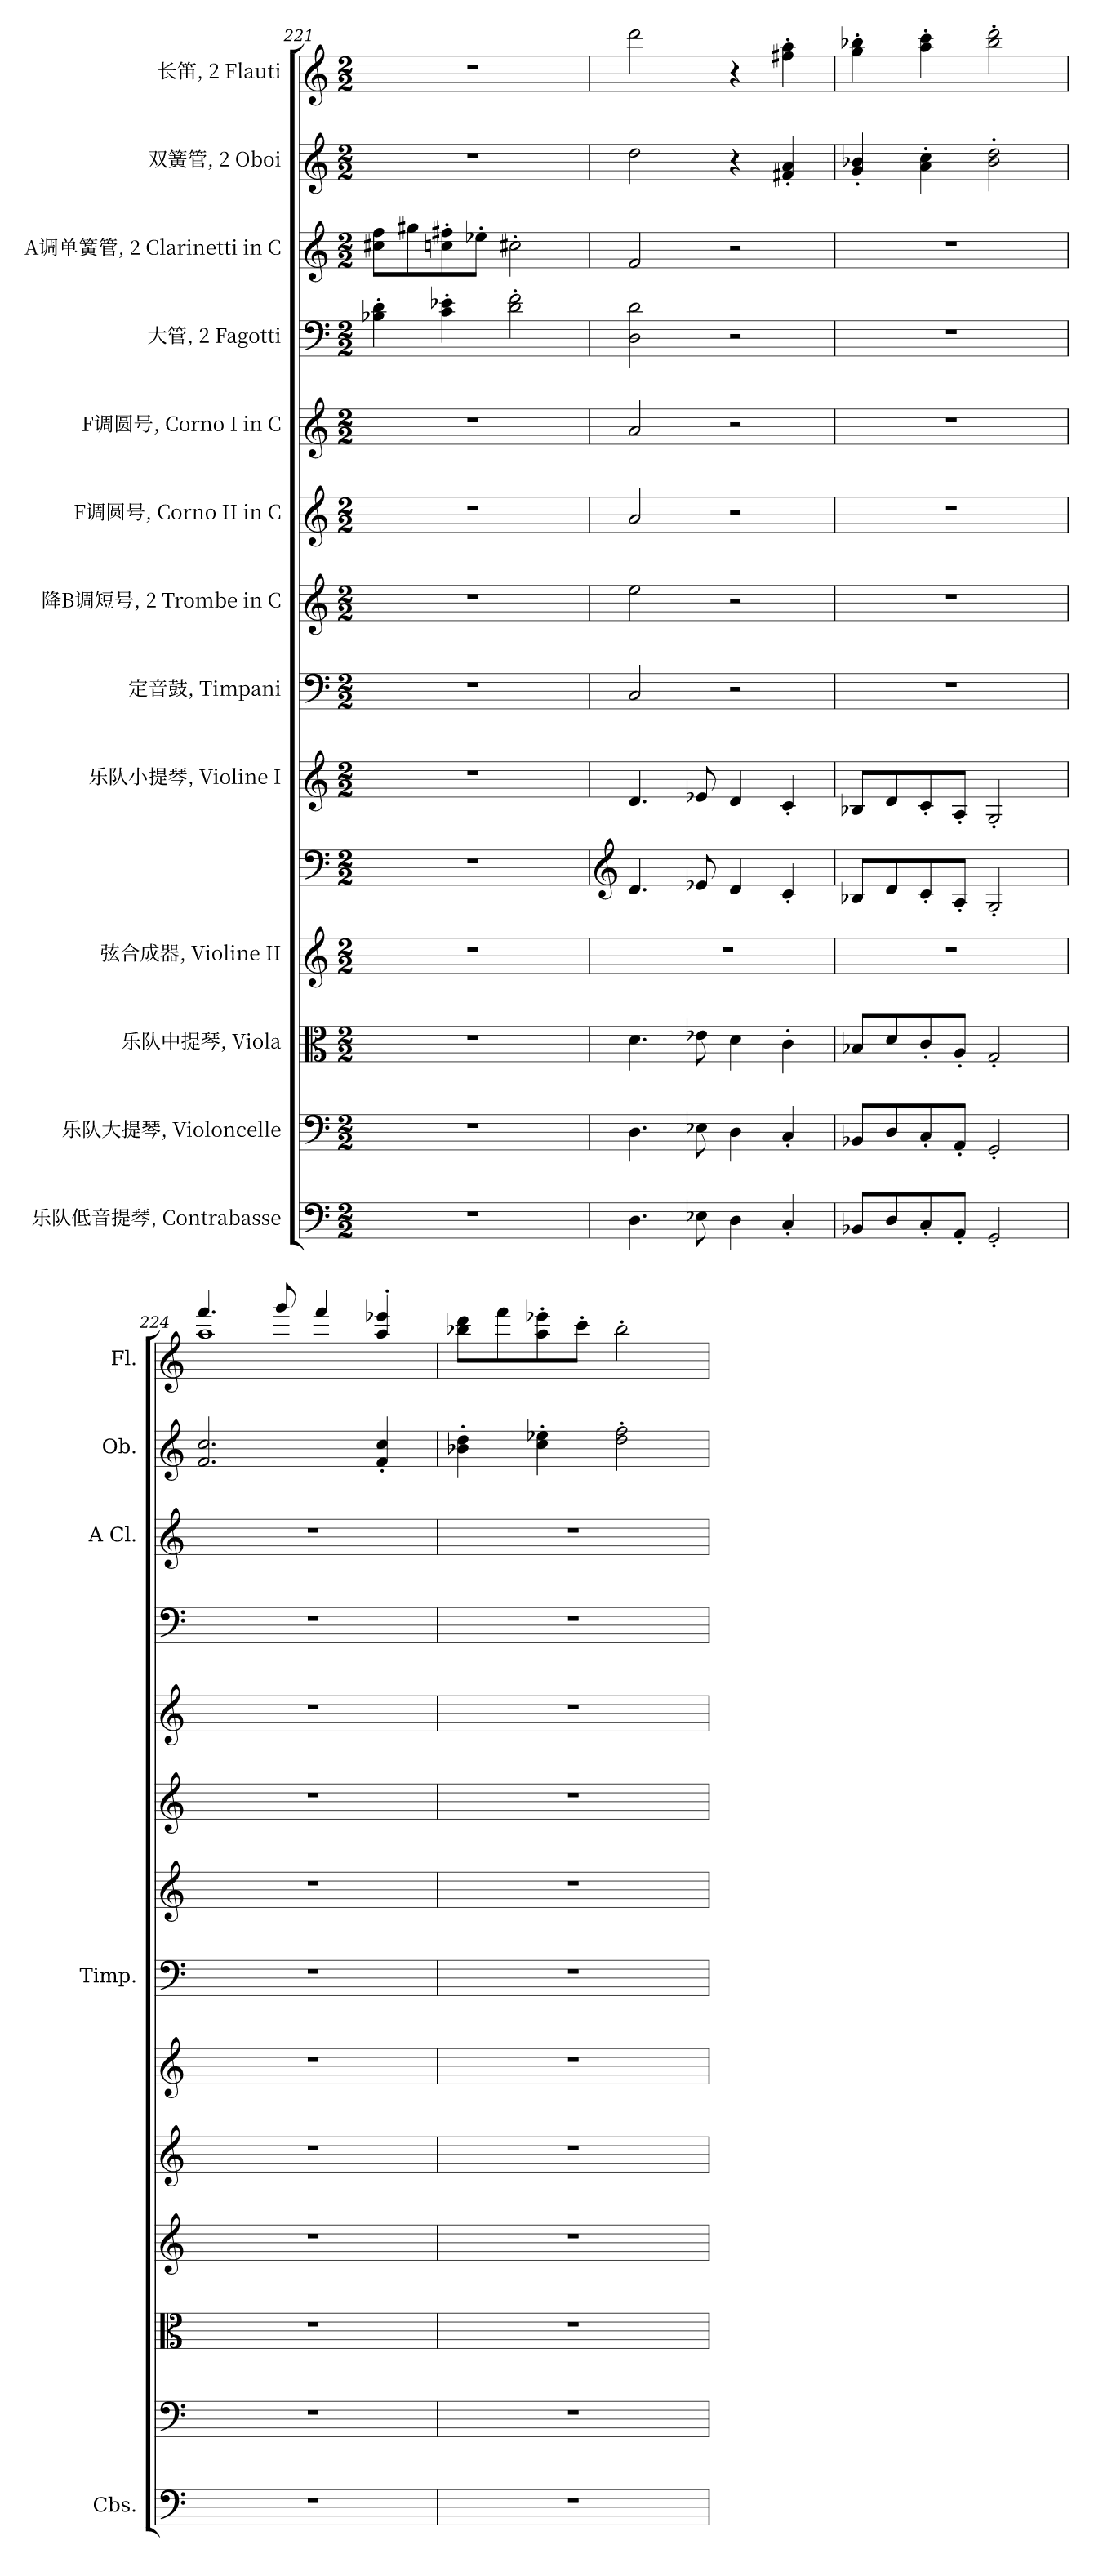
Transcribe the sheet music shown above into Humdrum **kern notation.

**kern	**kern	**kern	**kern	**kern	**kern	**kern	**kern	**kern	**kern	**kern	**kern	**kern	**kern
*part13	*part12	*part11	*part10	*part10	*part9	*part8	*part7	*part6	*part5	*part4	*part3	*part2	*part1
*staff14	*staff13	*staff12	*staff11	*staff10	*staff9	*staff8	*staff7	*staff6	*staff5	*staff4	*staff3	*staff2	*staff1
*I"乐队低音提琴, Contrabasse	*I"乐队大提琴, Violoncelle	*I"乐队中提琴, Viola	*I"弦合成器, Violine II	*	*I"乐队小提琴, Violine I	*I"定音鼓, Timpani	*I"降B调短号, 2 Trombe in C	*I"F调圆号, Corno II in C	*I"F调圆号, Corno I in C	*I"大管, 2 Fagotti	*I"A调单簧管, 2 Clarinetti in C	*I"双簧管, 2 Oboi	*I"长笛, 2 Flauti
*I'Cbs.	*	*	*	*	*	*I'Timp.	*	*	*	*	*I'A Cl.	*I'Ob.	*I'Fl.
*clefF4	*clefF4	*clefC3	*clefG2	*clefF4	*clefG2	*clefF4	*clefG2	*clefG2	*clefG2	*clefF4	*clefG2	*clefG2	*clefG2
*ITrd7c12	*	*	*	*	*	*	*ITrd1c2	*ITrd4c7	*ITrd4c7	*	*ITrd2c3	*	*
*k[]	*k[]	*k[]	*k[]	*k[]	*k[]	*k[]	*k[b-e-]	*k[b-]	*k[b-]	*k[]	*k[f#c#g#]	*k[]	*k[]
*M2/2	*M2/2	*M2/2	*M2/2	*M2/2	*M2/2	*M2/2	*M2/2	*M2/2	*M2/2	*M2/2	*M2/2	*M2/2	*M2/2
*MM239	*MM239	*MM239	*MM239	*MM239	*MM239	*MM239	*MM239	*MM239	*MM239	*MM239	*MM239	*MM239	*MM239
=221	=221	=221	=221	=221	=221	=221	=221	=221	=221	=221	=221	=221	=221
1r	1r	1r	1r	1r	1r	1r	1r	1r	1r	4B-X\' 4d\'	8a#X\ 8dd\L	1r	1r
.	.	.	.	.	.	.	.	.	.	.	8ee#X\	.	.
.	.	.	.	.	.	.	.	.	.	4c\' 4e-X\'	8an\' 8dd#X\'	.	.
.	.	.	.	.	.	.	.	.	.	.	8ccn'\J	.	.
.	.	.	.	.	.	.	.	.	.	2d\' 2f\'	2a#X'\	.	.
!!LO:PB:g=z
=222	=222	=222	=222	=222	=222	=222	=222	=222	=222	=222	=222	=222	=222
*	*	*	*	*clefG2	*	*	*	*	*	*	*	*	*
*	*	*	*	*	*	*	*	*	*	*	*	*	*MM242
4.DD\	4.D\	4.d\	1r	4.d/	4.d/	2C/	2dd\	2d/	2d/	2D\ 2d\	2d/	2dd\	2ddd\
8EE-X\	8E-X\	8e-X\	.	8e-X/	8e-X/	.	.	.	.	.	.	.	.
*	*	*	*	*	*	*	*	*	*	*	*	*	*MM253
4DD\	4D\	4d\	.	4d/	4d/	2r	2r	2r	2r	2r	2r	4r	4r
4CC'/	4C'/	4c'\	.	4c'/	4c'/	.	.	.	.	.	.	4f#X/' 4a/'	4ff#X\' 4aa\'
=223	=223	=223	=223	=223	=223	=223	=223	=223	=223	=223	=223	=223	=223
*	*	*	*	*	*	*	*	*	*	*	*	*	*MM242
8BBB-X/L	8BB-X/L	8B-X/L	1r	8B-X/L	8B-X/L	1r	1r	1r	1r	1r	1r	4g/' 4b-X/'	4gg\' 4bb-X\'
8DD/	8D/	8d/	.	8d/	8d/	.	.	.	.	.	.	.	.
8CC'/	8C'/	8c'/	.	8c'/	8c'/	.	.	.	.	.	.	4a\' 4cc\'	4aa\' 4ccc\'
8AAA'/J	8AA'/J	8A'/J	.	8A'/J	8A'/J	.	.	.	.	.	.	.	.
*	*	*	*	*	*	*	*	*	*	*	*	*	*MM253
2GGG'/	2GG'/	2G'/	.	2G'/	2G'/	.	.	.	.	.	.	2b-\' 2dd\'	2bb-\' 2ddd\'
=224	=224	=224	=224	=224	=224	=224	=224	=224	=224	=224	=224	=224	=224
*	*	*	*	*	*	*	*	*	*	*	*	*	*MM242
*	*	*	*	*	*	*	*	*	*	*	*	*	*^
1r	1r	1r	1r	1r	1r	1r	1r	1r	1r	1r	1r	2.f/ 2.cc/	4.fff/	1aa
.	.	.	.	.	.	.	.	.	.	.	.	.	8ggg/	.
*	*	*	*	*	*	*	*	*	*	*	*	*	*MM253	*
.	.	.	.	.	.	.	.	.	.	.	.	.	4fff/	.
.	.	.	.	.	.	.	.	.	.	.	.	4f/' 4cc/'	4aa/' 4eee-X/'	.
*	*	*	*	*	*	*	*	*	*	*	*	*	*v	*v
=225	=225	=225	=225	=225	=225	=225	=225	=225	=225	=225	=225	=225	=225
*	*	*	*	*	*	*	*	*	*	*	*	*	*MM242
1r	1r	1r	1r	1r	1r	1r	1r	1r	1r	1r	1r	4b-X\' 4dd\'	8bb-X\ 8ddd\L
.	.	.	.	.	.	.	.	.	.	.	.	.	8fff\
.	.	.	.	.	.	.	.	.	.	.	.	4cc\' 4ee-X\'	8aa\' 8eee-X\'
.	.	.	.	.	.	.	.	.	.	.	.	.	8ccc'\J
*	*	*	*	*	*	*	*	*	*	*	*	*	*MM253
.	.	.	.	.	.	.	.	.	.	.	.	2dd\' 2ff\'	2bb-'\
=	=	=	=	=	=	=	=	=	=	=	=	=	=
*-	*-	*-	*-	*-	*-	*-	*-	*-	*-	*-	*-	*-	*-
